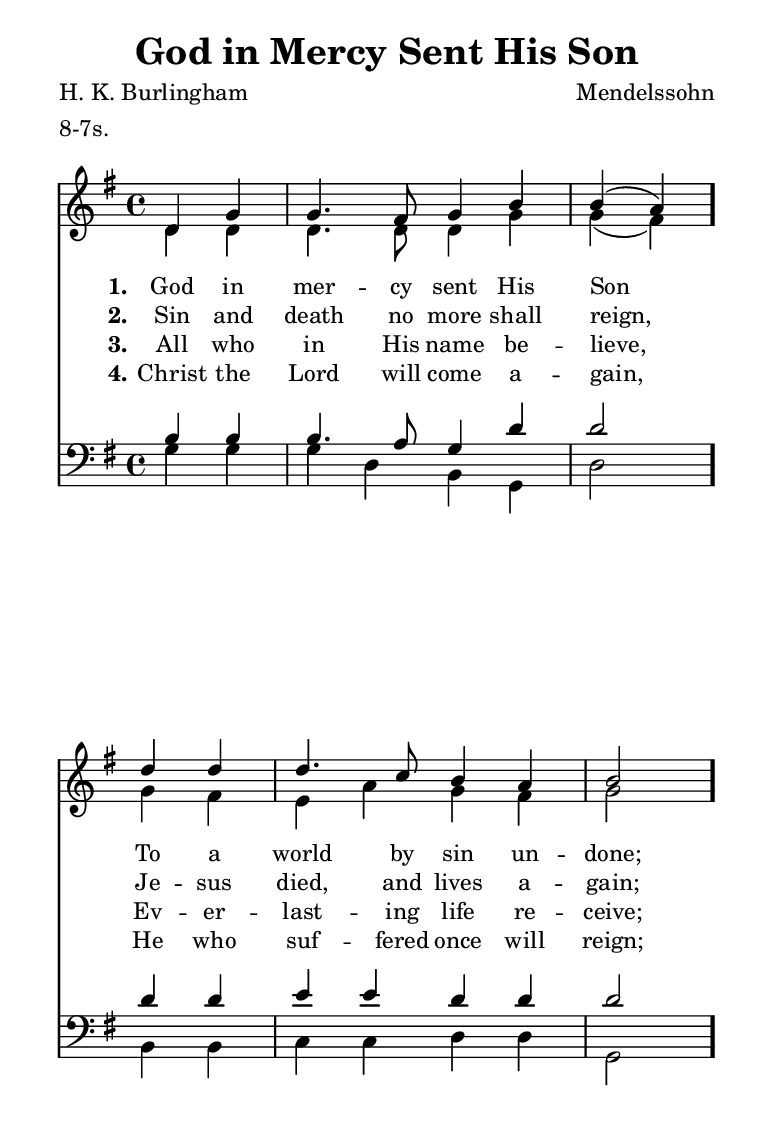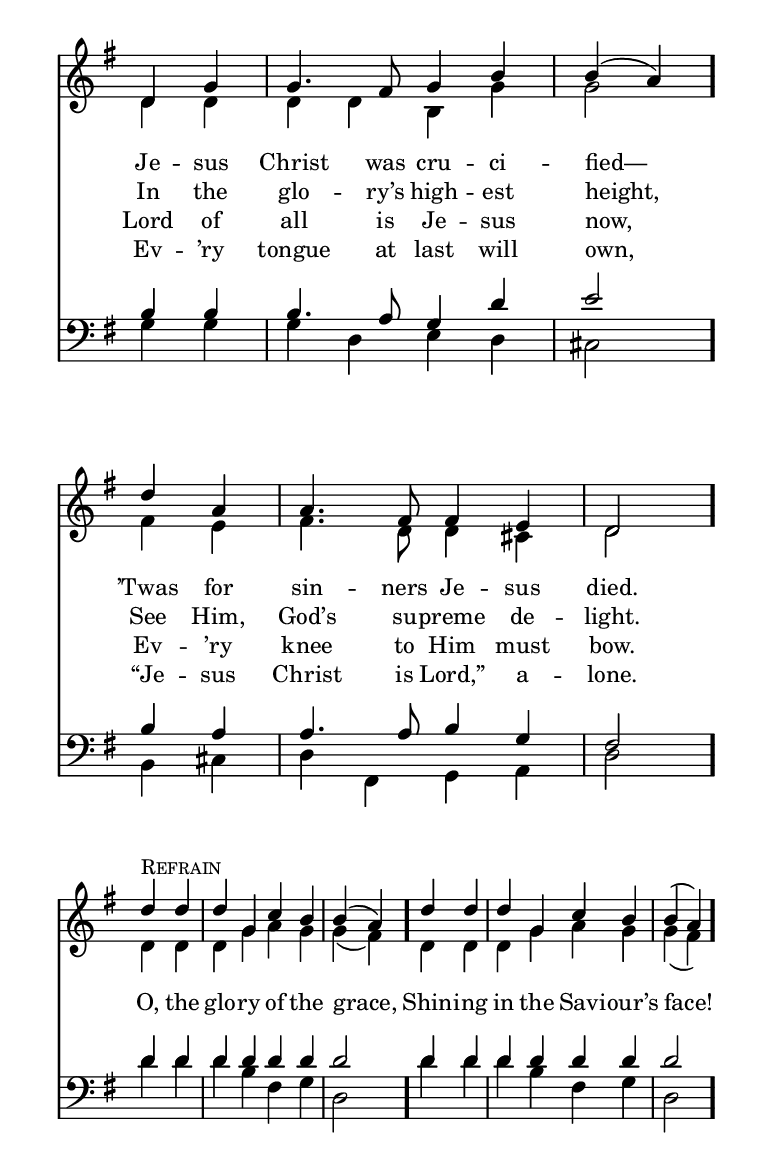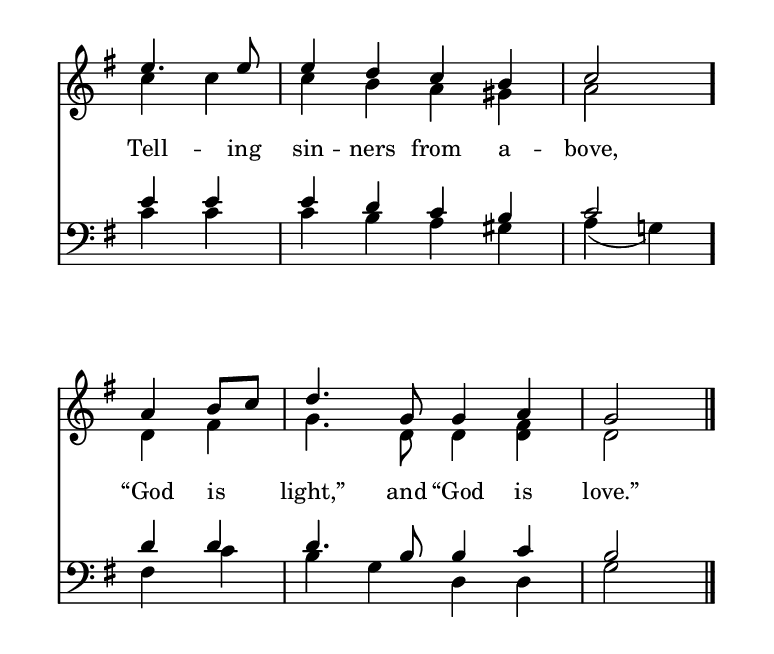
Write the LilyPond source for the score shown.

\include "common/global.ily"
\paper {
  \include "common/paper.ily"
  %ragged-bottom = ##t
  %ragged-last-bottom = ##t
  %systems-per-page = ##f
  %page-count = ##f
}

\header{
  hymnnumber = "16"
  title = "God in Mercy Sent His Son"
  tunename = "Herald Angels"
  meter = "8-7s."
  poet = "H. K. Burlingham"
  composer = "Mendelssohn"
  %copyright = ""
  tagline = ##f
}

% for fermata in MIDI
ta = { \tempo 4=80 }
tb = { \tempo 4=40 }

patternAA = { c4 c4 | c4. c8 c4 c4 | c4( c4) } % Line 1 soprano / alto / bass, Line 3 soprano
patternAB = { c4 c4 | c4. c8 c4 c4 | c2 } % Line 1 tenor, Line 2 soprano, Line 3 tenor, Line 4 soprano / alto / tenor
patternAC = { c4 c8[ c8 ] | c4. c8 c4 c4 | c2 } % Refrain line 4 soprano

patternBA = { c4 c4 | c4 c4 c4 c4 | c2 } % Line 2 alto, Line 3 alto / bass, Line 4 bass, Refrain line 1 / 2 tenor / bass, Refrain line 3 tenor, Refrain line 4 bass
patternBB = { c4 c4 | c4 c4 c4 c4 | c4( c4) } % Refrain line 1 / 2 soprano / alto, Refrain line 3 bass
patternBC = { c4. c8 | c4 c4 c4 c4 | c2 } % Refrain line 3 soprano

global = {
  \include "common/overrides.ily"
  \override Staff.TimeSignature.style = #'()
  \time 4/4
  \override Score.MetronomeMark.transparent = ##t % hide all fermata changes too
  \ta
  \key g \major
  \partial 2
  \autoBeamOff
}

notesSoprano = {
\global
\relative c' {

  \changePitch \patternAA { d g   | g fis g b   | b a }
  \changePitch \patternAB { d d   | d c b a     | b   }
  \changePitch \patternAA { d, g  | g fis g b   | b a }
  \changePitch \patternAB { d a   | a fis fis e | d   }

  << s^\markup { \small \caps "Refrain" }
  \changePitch \patternBB { d' d  | d g, c b    | b a } >>
  \changePitch \patternBB { d d   | d g, c b    | b a }
  \changePitch \patternBC { e' e  | e d c b     | c   }
  \changePitch \patternAC { a b c | d g, g a    | g   }

  \bar "|."

}
}

notesAlto = {
\global
\relative e' {

  \changePitch \patternAA { d d    | d d d g       | g fis }
  \changePitch \patternBA { g fis  | e a g fis     | g     }
  \changePitch \patternBA { d d    | d d b g'      | g     }
  \changePitch \patternAB { fis e  | fis d d cis   | d     }

  \changePitch \patternBB { d d    | d g a g       | g fis }
  \changePitch \patternBB { d d    | d g a g       | g fis }
  \changePitch \patternBA { c' c   | c b a gis     | a     }
  \changePitch \patternAB { d, fis | g d d <d fis> | d     }

}
}

notesTenor = {
\global
\relative a {

  \changePitch \patternAB { b b  | b a g d' | d   }
  \changePitch \patternBA { d d  | e e d d  | d   }
  \changePitch \patternAB { b b  | b a g d' | e   }
  \changePitch \patternAB { b a  | a a b g  | fis }

  \changePitch \patternBA { d' d | d d d d  | d   }
  \changePitch \patternBA { d d  | d d d d  | d   }
  \changePitch \patternBA { e e  | e d c b  | c   }
  \changePitch \patternAB { d d  | d b b c  | b   }

}
}

notesBass = {
\global
\relative f {

  \changePitch \patternBA { g g    | g d b g    | d'   }
  \changePitch \patternBA { b b    | c c d d    | g,   }
  \changePitch \patternBA { g' g   | g d e d    | cis  }
  \changePitch \patternBA { b cis! | d fis, g a | d    }

  \changePitch \patternBA { d' d   | d b fis g  | d    }
  \changePitch \patternBA { d' d   | d b fis g  | d    }
% TODO optional notes
%<<
  \changePitch \patternBB { c' c   | c b a gis  | a g! }
%\\
%  \override NoteHead.font-size = #-4 { c,2 | c2 c4 e4 }
%>>
  \changePitch \patternBA { fis c' | b g d d    | g    }

}
}

Refrain = \lyricmode {

O, the glo -- ry of the grace, \bar "."
Shin -- ing in the Sav -- iour’s face! \bar "." \break
Tell -- ing sin -- ners from a -- bove, \bar "."
“God is light,” and “God is love.” \bar "." \break

}

wordsA = \lyricmode {
\set stanza = "1."

God in mer -- cy sent His Son \bar "."
To a world by sin un -- done; \bar "." \break
Je -- sus Christ was cru -- ci -- fied— \bar "."
’Twas for sin -- ners Je -- sus died. \bar "." \break

}

wordsB = \lyricmode {
\set stanza = "2."

Sin and death no more shall reign,
Je -- sus died, and lives a -- gain;
In the glo -- ry’s high -- est height,
See Him, God’s su -- preme de -- light.

\Refrain

}

wordsC = \lyricmode {
\set stanza = "3."

All who in His name be -- lieve,
Ev -- er -- last -- ing life re -- ceive;
Lord of all is Je -- sus now,
Ev -- ’ry knee to Him must bow.

}

wordsD = \lyricmode {
\set stanza = "4."

Christ the Lord will come a -- gain,
He who suf -- fered once will reign;
Ev -- ’ry tongue at last will own,
“Je -- sus Christ is Lord,” a -- lone.

}

\score {
  \context ChoirStaff <<
    \context Staff = upper <<
      \set ChoirStaff.systemStartDelimiter = #'SystemStartBar
      \context Voice  = sopranos { \voiceOne << \notesSoprano >> }
      \context Voice  = altos { \voiceTwo << \notesAlto >> }
      \context Lyrics = one   \lyricsto sopranos \wordsA
      \context Lyrics = two   \lyricsto sopranos \wordsB
      \context Lyrics = three \lyricsto sopranos \wordsC
      \context Lyrics = four  \lyricsto sopranos \wordsD
      %\context Lyrics = five  \lyricsto sopranos \wordsE
    >>
    \context Staff = men <<
      \clef bass
      \context Voice  = tenors { \voiceOne << \notesTenor >> }
      \context Voice  = basses { \voiceTwo << \notesBass >> }
    >>
  >>
  \layout {
    \include "common/layout.ily"
  }
  \midi{
    \include "common/midi.ily"
  }
}

\version "2.18.0"  % necessary for upgrading to future LilyPond versions.

% vi:set et ts=2 sw=2 ai nocindent syntax=lilypond
